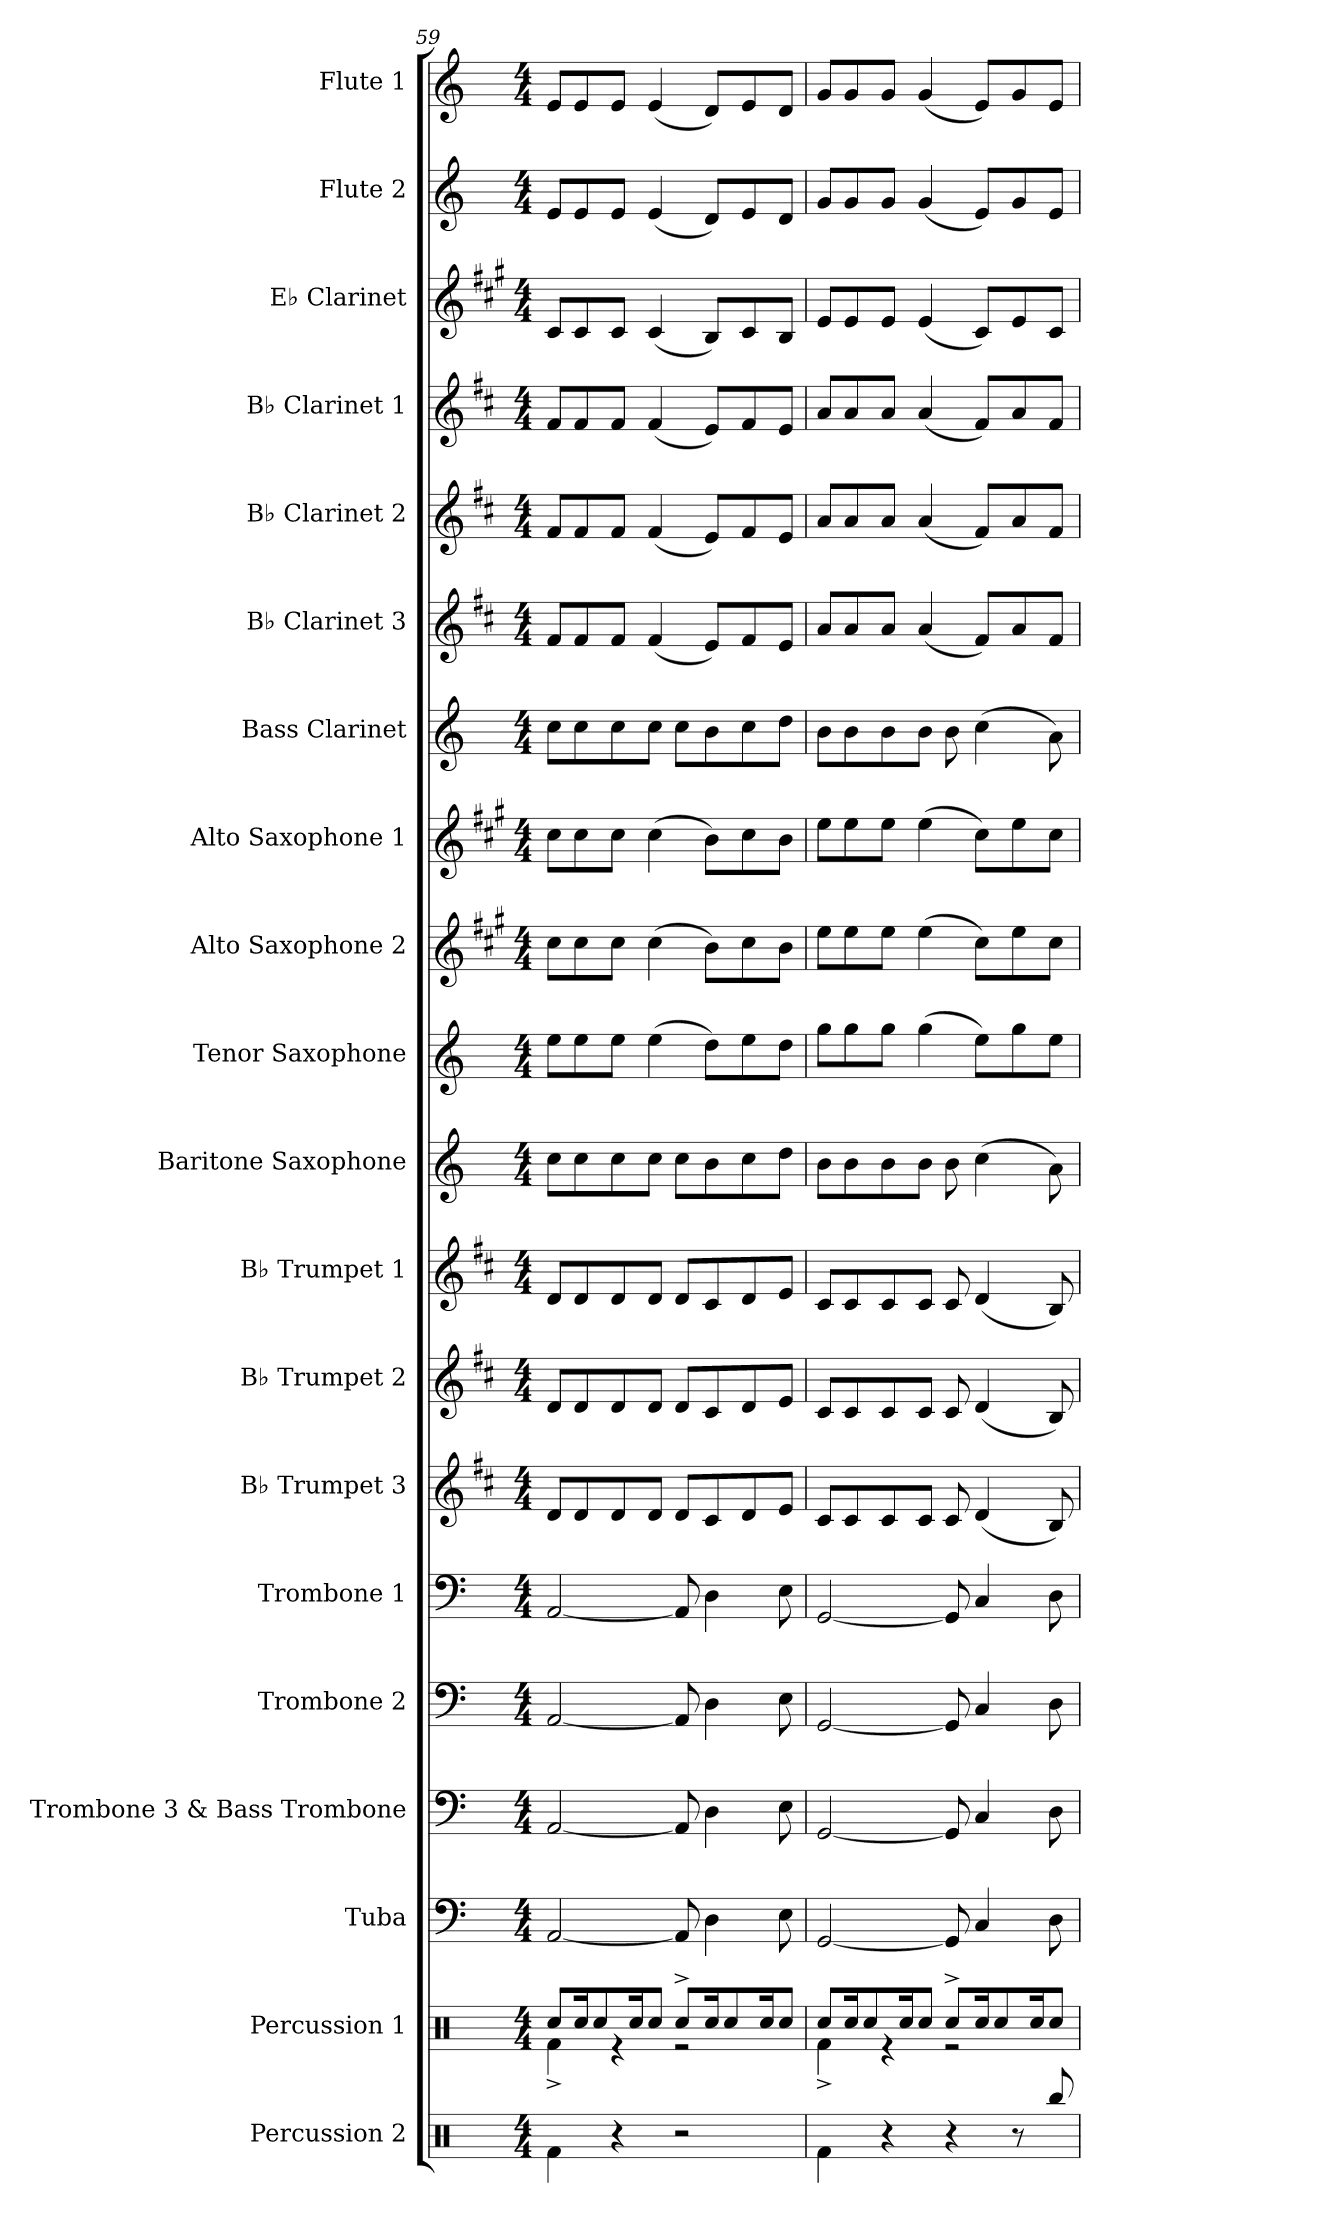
**kern	**kern	**kern	**kern	**kern	**kern	**kern	**kern	**kern	**kern	**kern	**kern	**kern	**kern	**kern	**kern	**kern	**kern	**kern	**kern
*part20	*part19	*part18	*part17	*part16	*part15	*part14	*part13	*part12	*part11	*part10	*part9	*part8	*part7	*part6	*part5	*part4	*part3	*part2	*part1
*staff20	*staff19	*staff18	*staff17	*staff16	*staff15	*staff14	*staff13	*staff12	*staff11	*staff10	*staff9	*staff8	*staff7	*staff6	*staff5	*staff4	*staff3	*staff2	*staff1
*I"Percussion 2	*I"Percussion 1	*I"Tuba	*I"Trombone 3 &amp; Bass Trombone	*I"Trombone 2	*I"Trombone 1	*I"B♭ Trumpet 3	*I"B♭ Trumpet 2	*I"B♭ Trumpet 1	*I"Baritone Saxophone	*I"Tenor Saxophone	*I"Alto Saxophone 2	*I"Alto Saxophone 1	*I"Bass Clarinet	*I"B♭ Clarinet 3	*I"B♭ Clarinet 2	*I"B♭ Clarinet 1	*I"E♭ Clarinet	*I"Flute 2	*I"Flute 1
*I'Perc. 2	*I'Perc. 1	*I'Tba.	*I'Tbn. 3 B. Tbn.	*I'Tbn. 2	*I'Tbn. 1	*I'B♭ Tpt. 3	*I'B♭ Tpt. 2	*I'B♭ Tpt. 1	*I'Bar. Sax.	*I'T. Sax.	*I'A. Sax. 2	*I'A. Sax. 1	*I'B. Cl.	*I'B♭ Cl. 3	*I'B♭ Cl. 2	*I'B♭ Cl. 1	*I'E♭ Cl.	*I'Fl. 2	*I'Fl. 1
*clefX	*clefX	*clefF4	*clefF4	*clefF4	*clefF4	*clefG2	*clefG2	*clefG2	*clefG2	*clefG2	*clefG2	*clefG2	*clefG2	*clefG2	*clefG2	*clefG2	*clefG2	*clefG2	*clefG2
*	*	*	*	*	*	*ITrd1c2	*ITrd1c2	*ITrd1c2	*ITrd12c21	*ITrd8c14	*ITrd5c9	*ITrd5c9	*ITrd8c14	*ITrd1c2	*ITrd1c2	*ITrd1c2	*ITrd-2c-3	*	*
*k[]	*k[]	*k[]	*k[]	*k[]	*k[]	*k[]	*k[]	*k[]	*k[]	*k[]	*k[]	*k[]	*k[]	*k[]	*k[]	*k[]	*k[]	*k[]	*k[]
*M4/4	*M4/4	*M4/4	*M4/4	*M4/4	*M4/4	*M4/4	*M4/4	*M4/4	*M4/4	*M4/4	*M4/4	*M4/4	*M4/4	*M4/4	*M4/4	*M4/4	*M4/4	*M4/4	*M4/4
=59	=59	=59	=59	=59	=59	=59	=59	=59	=59	=59	=59	=59	=59	=59	=59	=59	=59	=59	=59
*	*^	*	*	*	*	*	*	*	*	*	*	*	*	*	*	*	*	*	*
4Rf\	8Rcc/L	4Rf^\	[2AA/	[2AA/	[2AA/	[2AA/	8c/L	8c/L	8c/L	8c\L	8e\L	8e\L	8e\L	8c\L	8e/L	8e/L	8e/L	8e/L	8e/L	8e/L
.	16Rcc/K	.	.	.	.	.	8c/	8c/	8c/	8c\	8e\	8e\	8e\	8c\	8e/	8e/	8e/	8e/	8e/	8e/
.	8Rcc/	.	.	.	.	.	.	.	.	.	.	.	.	.	.	.	.	.	.	.
4r	.	4r	.	.	.	.	8c/	8c/	8c/	8c\	8e\J	8e\J	8e\J	8c\	8e/J	8e/J	8e/J	8e/J	8e/J	8e/J
.	16Rcc/K	.	.	.	.	.	.	.	.	.	.	.	.	.	.	.	.	.	.	.
.	8Rcc/J	.	.	.	.	.	8c/J	8c/J	8c/J	8c\J	(4e\	(4e\	(4e\	8c\J	(4e/	(4e/	(4e/	(4e/	(4e/	(4e/
2r	8Rcc^/L	2r	8AA/]	8AA/]	8AA/]	8AA/]	8c/L	8c/L	8c/L	8c\L	.	.	.	8c\L	.	.	.	.	.	.
.	16Rcc/K	.	4D\	4D\	4D\	4D\	8B/	8B/	8B/	8B\	8d\L)	8d\L)	8d\L)	8B\	8d/L)	8d/L)	8d/L)	8d/L)	8d/L)	8d/L)
.	8Rcc/	.	.	.	.	.	.	.	.	.	.	.	.	.	.	.	.	.	.	.
.	.	.	.	.	.	.	8c/	8c/	8c/	8c\	8e\	8e\	8e\	8c\	8e/	8e/	8e/	8e/	8e/	8e/
.	16Rcc/K	.	.	.	.	.	.	.	.	.	.	.	.	.	.	.	.	.	.	.
.	8Rcc/J	.	8E\	8E\	8E\	8E\	8d/J	8d/J	8d/J	8d\J	8d\J	8d\J	8d\J	8d\J	8d/J	8d/J	8d/J	8d/J	8d/J	8d/J
!!LO:PB:g=z
=60	=60	=60	=60	=60	=60	=60	=60	=60	=60	=60	=60	=60	=60	=60	=60	=60	=60	=60	=60	=60
4Rf\	8Rcc/L	4Rf^\	[2GG/	[2GG/	[2GG/	[2GG/	8B/L	8B/L	8B/L	8B\L	8g\L	8g\L	8g\L	8B\L	8g/L	8g/L	8g/L	8g/L	8g/L	8g/L
.	16Rcc/K	.	.	.	.	.	8B/	8B/	8B/	8B\	8g\	8g\	8g\	8B\	8g/	8g/	8g/	8g/	8g/	8g/
.	8Rcc/	.	.	.	.	.	.	.	.	.	.	.	.	.	.	.	.	.	.	.
4r	.	4r	.	.	.	.	8B/	8B/	8B/	8B\	8g\J	8g\J	8g\J	8B\	8g/J	8g/J	8g/J	8g/J	8g/J	8g/J
.	16Rcc/K	.	.	.	.	.	.	.	.	.	.	.	.	.	.	.	.	.	.	.
.	8Rcc/J	.	.	.	.	.	8B/J	8B/J	8B/J	8B\J	(4g\	(4g\	(4g\	8B\J	(4g/	(4g/	(4g/	(4g/	(4g/	(4g/
4r	8Rcc^/L	2r	8GG/]	8GG/]	8GG/]	8GG/]	8B/	8B/	8B/	8B\	.	.	.	8B\	.	.	.	.	.	.
.	16Rcc/K	.	4C/	4C/	4C/	4C/	(4c/	(4c/	(4c/	(4c\	8e\L)	8e\L)	8e\L)	(4c\	8e/L)	8e/L)	8e/L)	8e/L)	8e/L)	8e/L)
.	8Rcc/	.	.	.	.	.	.	.	.	.	.	.	.	.	.	.	.	.	.	.
8r	.	.	.	.	.	.	.	.	.	.	8g\	8g\	8g\	.	8g/	8g/	8g/	8g/	8g/	8g/
.	16Rcc/K	.	.	.	.	.	.	.	.	.	.	.	.	.	.	.	.	.	.	.
8Rbb/	8Rcc/J	.	8D\	8D\	8D\	8D\	8A/)	8A/)	8A/)	8A\)	8e\J	8e\J	8e\J	8A\)	8e/J	8e/J	8e/J	8e/J	8e/J	8e/J
*	*v	*v	*	*	*	*	*	*	*	*	*	*	*	*	*	*	*	*	*	*
=	=	=	=	=	=	=	=	=	=	=	=	=	=	=	=	=	=	=	=
*-	*-	*-	*-	*-	*-	*-	*-	*-	*-	*-	*-	*-	*-	*-	*-	*-	*-	*-	*-
